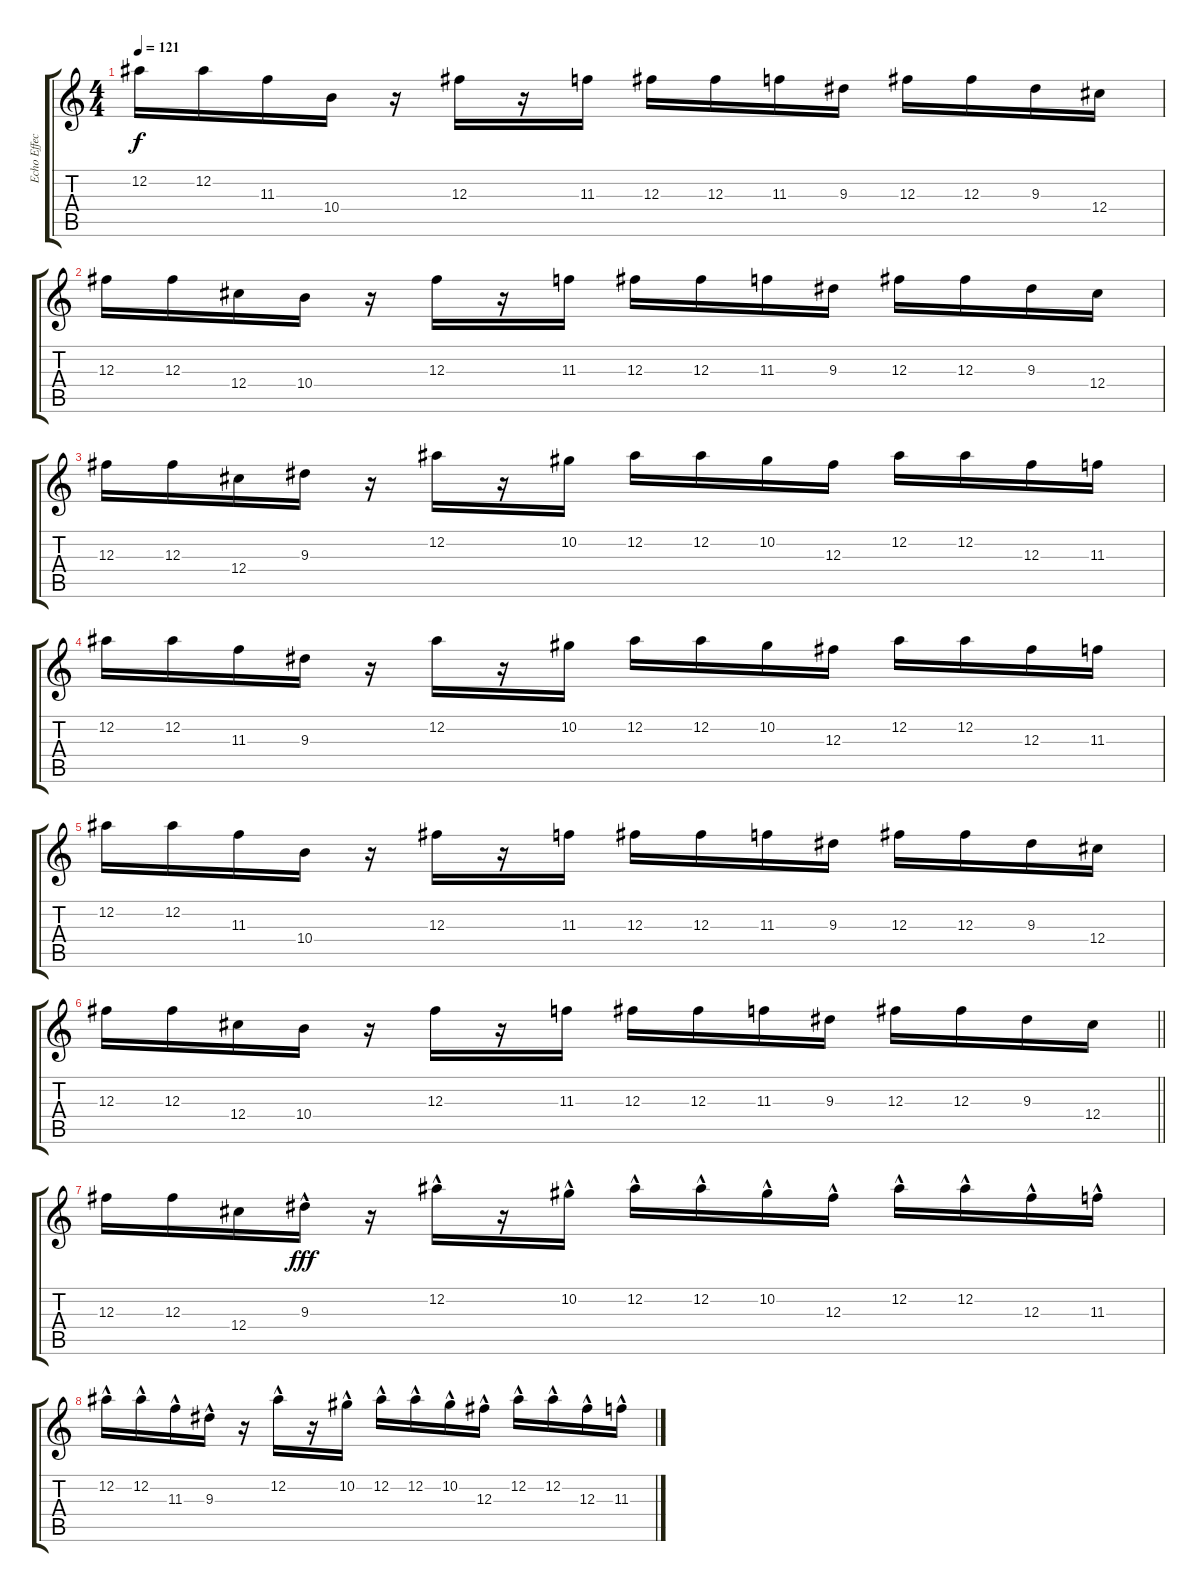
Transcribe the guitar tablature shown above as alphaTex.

\track ("Echo Effect" "Echo Effec") {instrument electricguitarjazz}
\staff {score tabs}
\tuning (Eb4 Bb3 Gb3 Db3 Ab2 Eb2) {hide}
\ts (4 4)
\tempo 121
\clef g2
\ks c
12.2.16{dy f} 12.2.16 11.3.16 10.4.16 r.16 12.3.16 r.16 11.3.16 12.3.16 12.3.16 11.3.16 9.3.16 12.3.16 12.3.16 9.3.16 12.4.16 |
12.3.16 12.3.16 12.4.16 10.4.16 r.16 12.3.16 r.16 11.3.16 12.3.16 12.3.16 11.3.16 9.3.16 12.3.16 12.3.16 9.3.16 12.4.16 |
12.3.16 12.3.16 12.4.16 9.3.16 r.16 12.2.16 r.16 10.2.16 12.2.16 12.2.16 10.2.16 12.3.16 12.2.16 12.2.16 12.3.16 11.3.16 |
12.2.16 12.2.16 11.3.16 9.3.16 r.16 12.2.16 r.16 10.2.16 12.2.16 12.2.16 10.2.16 12.3.16 12.2.16 12.2.16 12.3.16 11.3.16 |
12.2.16 12.2.16 11.3.16 10.4.16 r.16 12.3.16 r.16 11.3.16 12.3.16 12.3.16 11.3.16 9.3.16 12.3.16 12.3.16 9.3.16 12.4.16 |
\barLineRight lightlight
12.3.16 12.3.16 12.4.16 10.4.16 r.16 12.3.16 r.16 11.3.16 12.3.16 12.3.16 11.3.16 9.3.16 12.3.16 12.3.16 9.3.16 12.4.16 |
12.3.16 12.3.16 12.4.16 9.3{hac}.16{dy fff} r.16 12.2{hac}.16 r.16 10.2{hac}.16 12.2{hac}.16 12.2{hac}.16 10.2{hac}.16 12.3{hac}.16 12.2{hac}.16 12.2{hac}.16 12.3{hac}.16 11.3{hac}.16 |
12.2{hac}.16 12.2{hac}.16 11.3{hac}.16 9.3{hac}.16 r.16 12.2{hac}.16 r.16 10.2{hac}.16 12.2{hac}.16 12.2{hac}.16 10.2{hac}.16 12.3{hac}.16 12.2{hac}.16 12.2{hac}.16 12.3{hac}.16 11.3{hac}.16
